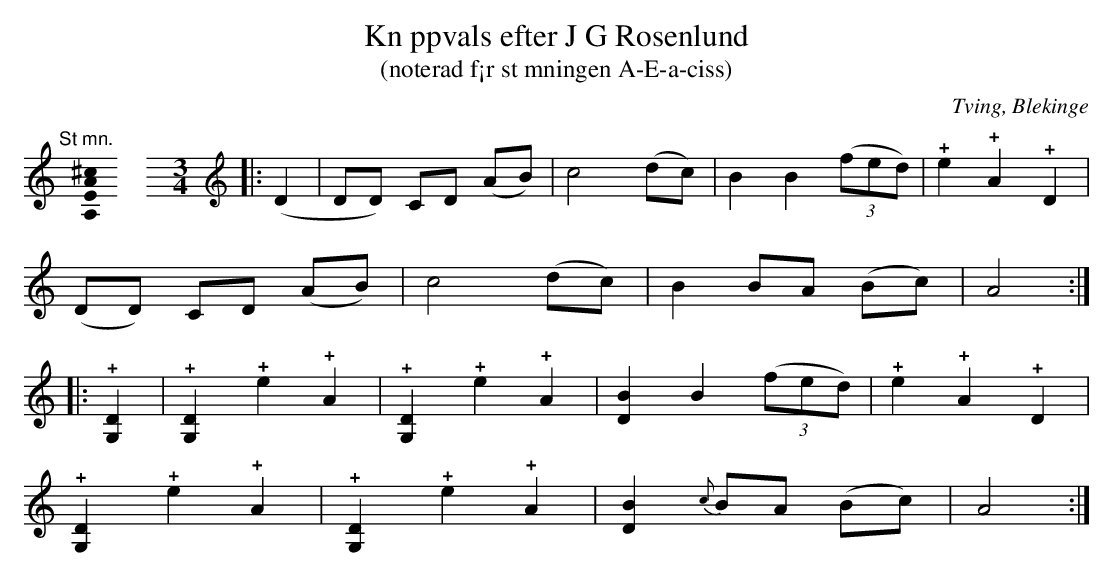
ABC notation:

X:1
T:Kn ppvals efter J G Rosenlund
T:(noterad f¡r st mningen A-E-a-ciss)
O:Tving, Blekinge
L:1/4
U:o=+open+
M:none
K:C
"@-20,30 St mn."[A,EA^c]0 \
[M:3/4]\
[K:C clef=treble]\
|: (D | D/D/) C/D/ (A/B/) | c2 (d/c/) | B B ((3f/e/d/) | !+!e !+!A !+!D |
       (D/D/) C/D/ (A/B/) | c2 (d/c/) | B B/A/ (B/c/) | A2 :|
|: !+![G,D] | !+![G,D] !+!e !+!A | !+![G,D] !+!e !+!A | [DB] B ((3f/e/d/) | !+!e !+!A !+!D |
   !+![G,D] !+!e !+!A | !+![G,D] !+!e !+!A | [DB] {c}B/A/ (B/c/) | A2 :|
